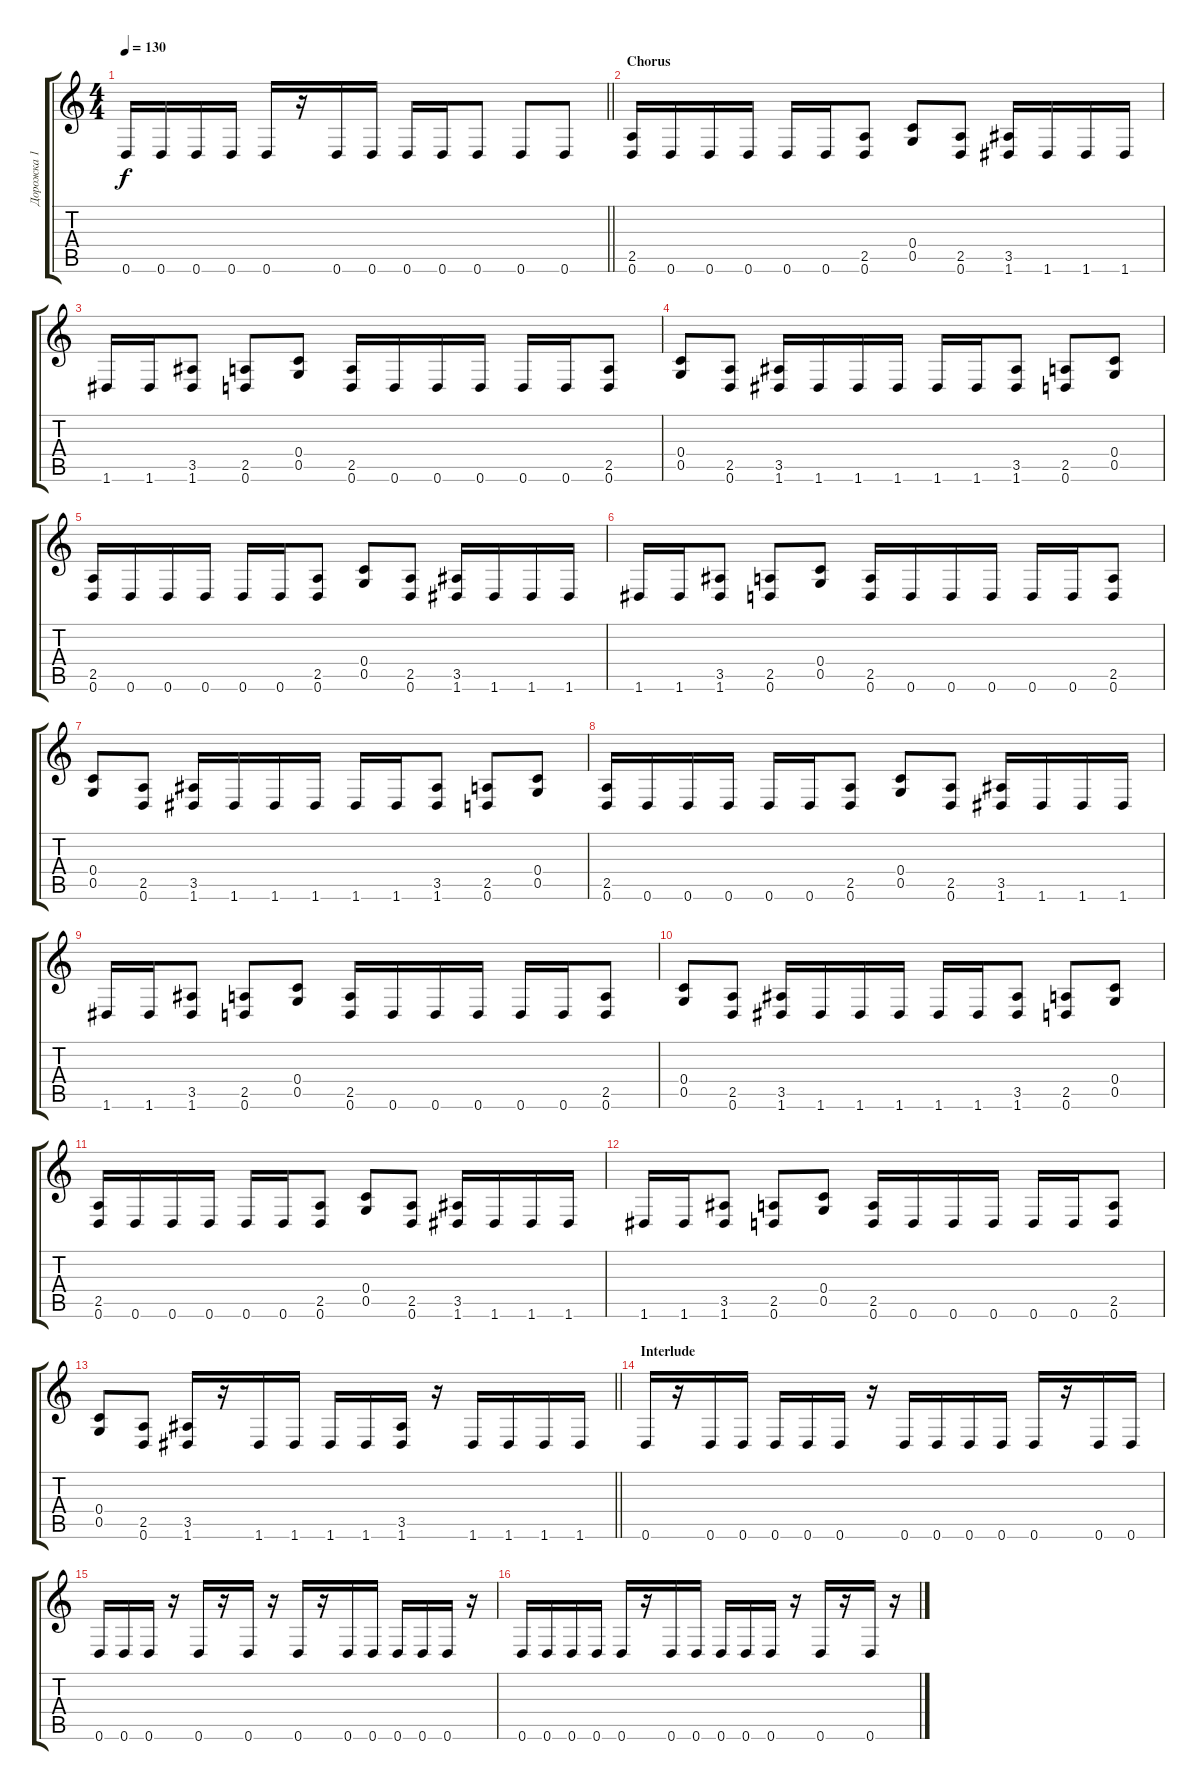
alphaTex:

\track ("Дорожка 1" "Дорожка 1") {instrument distortionguitar}
\staff {score tabs}
\tuning (D4 A3 F3 C3 G2 D2) {hide}
\ts (4 4)
\tempo 130
\clef g2
\barLineRight lightlight
\ks c
0.6.16{dy f} 0.6.16 0.6.16 0.6.16 0.6.16 r.16 0.6.16 0.6.16 0.6.16 0.6.16 0.6.8 0.6.8 0.6.8 |
\section ("" "Chorus")
(2.5 0.6).16 0.6.16 0.6.16 0.6.16 0.6.16 0.6.16 (2.5 0.6).8 (0.4 0.5).8 (2.5 0.6).8 (3.5 1.6).16 1.6.16 1.6.16 1.6.16 |
1.6.16 1.6.16 (3.5 1.6).8 (2.5 0.6).8 (0.4 0.5).8 (2.5 0.6).16 0.6.16 0.6.16 0.6.16 0.6.16 0.6.16 (2.5 0.6).8 |
(0.4 0.5).8 (2.5 0.6).8 (3.5 1.6).16 1.6.16 1.6.16 1.6.16 1.6.16 1.6.16 (3.5 1.6).8 (2.5 0.6).8 (0.4 0.5).8 |
(2.5 0.6).16 0.6.16 0.6.16 0.6.16 0.6.16 0.6.16 (2.5 0.6).8 (0.4 0.5).8 (2.5 0.6).8 (3.5 1.6).16 1.6.16 1.6.16 1.6.16 |
1.6.16 1.6.16 (3.5 1.6).8 (2.5 0.6).8 (0.4 0.5).8 (2.5 0.6).16 0.6.16 0.6.16 0.6.16 0.6.16 0.6.16 (2.5 0.6).8 |
(0.4 0.5).8 (2.5 0.6).8 (3.5 1.6).16 1.6.16 1.6.16 1.6.16 1.6.16 1.6.16 (3.5 1.6).8 (2.5 0.6).8 (0.4 0.5).8 |
(2.5 0.6).16 0.6.16 0.6.16 0.6.16 0.6.16 0.6.16 (2.5 0.6).8 (0.4 0.5).8 (2.5 0.6).8 (3.5 1.6).16 1.6.16 1.6.16 1.6.16 |
1.6.16 1.6.16 (3.5 1.6).8 (2.5 0.6).8 (0.4 0.5).8 (2.5 0.6).16 0.6.16 0.6.16 0.6.16 0.6.16 0.6.16 (2.5 0.6).8 |
(0.4 0.5).8 (2.5 0.6).8 (3.5 1.6).16 1.6.16 1.6.16 1.6.16 1.6.16 1.6.16 (3.5 1.6).8 (2.5 0.6).8 (0.4 0.5).8 |
(2.5 0.6).16 0.6.16 0.6.16 0.6.16 0.6.16 0.6.16 (2.5 0.6).8 (0.4 0.5).8 (2.5 0.6).8 (3.5 1.6).16 1.6.16 1.6.16 1.6.16 |
1.6.16 1.6.16 (3.5 1.6).8 (2.5 0.6).8 (0.4 0.5).8 (2.5 0.6).16 0.6.16 0.6.16 0.6.16 0.6.16 0.6.16 (2.5 0.6).8 |
\barLineRight lightlight
(0.4 0.5).8 (2.5 0.6).8 (3.5 1.6).16 r.16 1.6.16 1.6.16 1.6.16 1.6.16 (3.5 1.6).16 r.16 1.6.16 1.6.16 1.6.16 1.6.16 |
\section ("" "Interlude")
0.6.16 r.16 0.6.16 0.6.16 0.6.16 0.6.16 0.6.16 r.16 0.6.16 0.6.16 0.6.16 0.6.16 0.6.16 r.16 0.6.16 0.6.16 |
0.6.16 0.6.16 0.6.16 r.16 0.6.16 r.16 0.6.16 r.16 0.6.16 r.16 0.6.16 0.6.16 0.6.16 0.6.16 0.6.16 r.16 |
0.6.16 0.6.16 0.6.16 0.6.16 0.6.16 r.16 0.6.16 0.6.16 0.6.16 0.6.16 0.6.16 r.16 0.6.16 r.16 0.6.16 r.16
